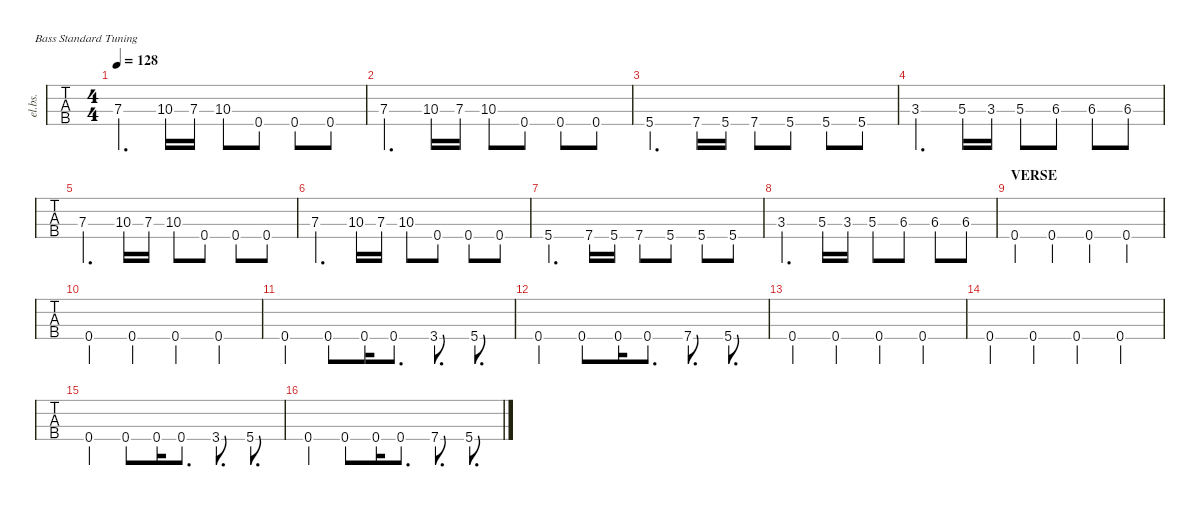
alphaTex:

\defaultSystemsLayout 4
\hideDynamics
\bracketExtendMode nobrackets
\track ("Electric Bass" "el.bs.") {instrument electricbassfinger}
\staff {tabs}
\tuning (G2 D2 A1 E1)
\ts (4 4)
\tempo 128
\clef f4
\ks c
7.3.4{d dy mf} 10.3.16 7.3.16 10.3.8 0.4.8 0.4.8 0.4.8 |
7.3.4{d} 10.3.16 7.3.16 10.3.8 0.4.8 0.4.8 0.4.8 |
5.4.4{d} 7.4.16 5.4.16 7.4.8 5.4.8 5.4.8 5.4.8 |
3.3.4{d} 5.3.16 3.3.16 5.3.8 6.3{acc #}.8 6.3{acc #}.8 6.3{acc #}.8 |
7.3.4{d} 10.3.16 7.3.16 10.3.8 0.4.8 0.4.8 0.4.8 |
7.3.4{d} 10.3.16 7.3.16 10.3.8 0.4.8 0.4.8 0.4.8 |
5.4.4{d} 7.4.16 5.4.16 7.4.8 5.4.8 5.4.8 5.4.8 |
3.3.4{d} 5.3.16 3.3.16 5.3.8 6.3{acc #}.8 6.3{acc #}.8 6.3{acc #}.8 |
\section ("" "VERSE")
0.4.4 0.4.4 0.4.4 0.4.4 |
0.4.4 0.4.4 0.4.4 0.4.4 |
0.4.4 0.4.8 0.4.16 0.4.8{d} 3.4.8{d} 5.4.8{d} |
0.4.4 0.4.8 0.4.16 0.4.8{d} 7.4.8{d} 5.4.8{d} |
0.4.4 0.4.4 0.4.4 0.4.4 |
0.4.4 0.4.4 0.4.4 0.4.4 |
0.4.4 0.4.8 0.4.16 0.4.8{d} 3.4.8{d} 5.4.8{d} |
0.4.4 0.4.8 0.4.16 0.4.8{d} 7.4.8{d} 5.4.8{d}
